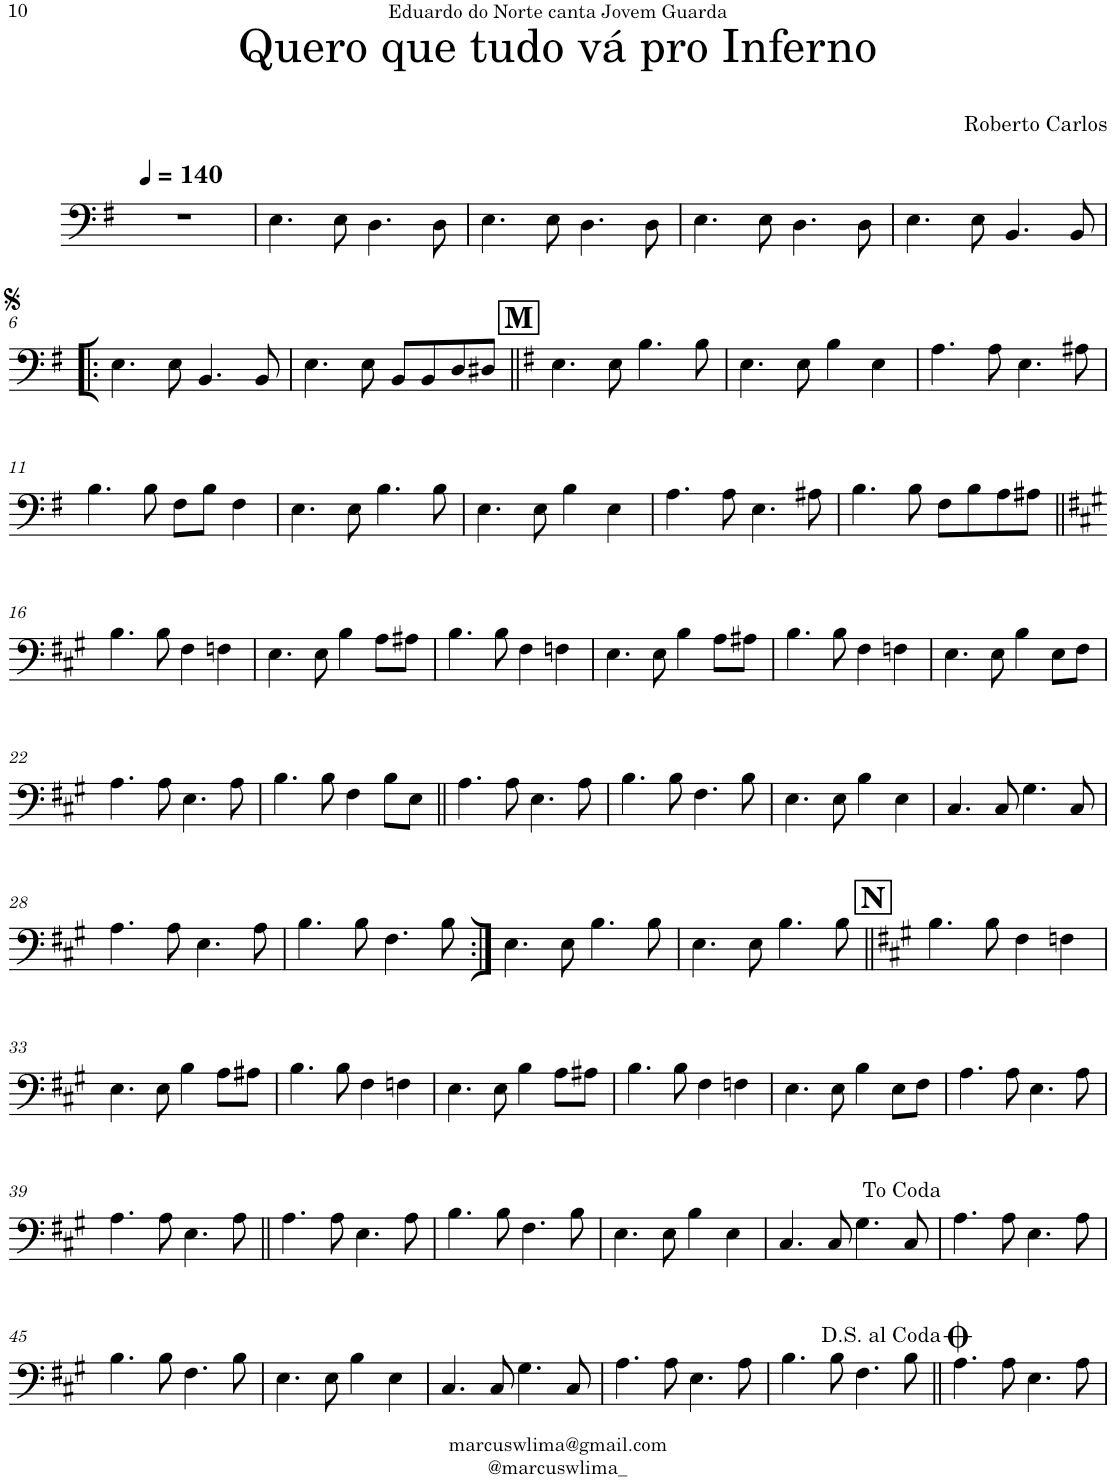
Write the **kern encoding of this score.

**kern
*part1
*staff1
*I"Electric Bass
*I'El. B.
!!LO:PB:g=z
*clefF4
*Trd7c12
*k[f#]
*M4/4
*met(c)
*MM140
=1
1r
=2
4.E\
8E\
4.D\
8D\
=3
4.E\
8E\
4.D\
8D\
=4
4.E\
8E\
4.D\
8D\
=5
4.E\
8E\
4.BB/
8BB/
!!LO:LB:g=z
=6!|:
*k[f#]
4.E\
8E\
4.BB/
8BB/
=7
4.E\
8E\
8BB/L
8BB/
8D/
8D#X/J
!!LO:REH:place=s1:a:B:cj:fs=14:t=M
=8||
*k[f#]
4.E\
8E\
4.B\
8B\
=9
4.E\
8E\
4B\
4E\
=10
4.A\
8A\
4.E\
8A#X\
!!LO:LB:g=z
=11
4.B\
8B\
8F#\L
8B\J
4F#\
=12
4.E\
8E\
4.B\
8B\
=13
4.E\
8E\
4B\
4E\
=14
4.A\
8A\
4.E\
8A#X\
=15
4.B\
8B\
8F#\L
8B\
8A\
8A#X\J
!!LO:LB:g=z
=16||
*k[f#c#g#]
4.B\
8B\
4F#\
4Fn\
=17
4.E\
8E\
4B\
8A\L
8A#X\J
=18
4.B\
8B\
4F#\
4Fn\
=19
4.E\
8E\
4B\
8A\L
8A#X\J
=20
4.B\
8B\
4F#\
4Fn\
=21
4.E\
8E\
4B\
8E\L
8F#\J
!!LO:LB:g=z
=22
4.A\
8A\
4.E\
8A\
=23
4.B\
8B\
4F#\
8B\L
8E\J
=24||
4.A\
8A\
4.E\
8A\
=25
4.B\
8B\
4.F#\
8B\
=26
4.E\
8E\
4B\
4E\
=27
4.C#/
8C#/
4.G#\
8C#/
!!LO:LB:g=z
=28
4.A\
8A\
4.E\
8A\
=29
4.B\
8B\
4.F#\
8B\
=30:|!
4.E\
8E\
4.B\
8B\
=31
4.E\
8E\
4.B\
8B\
!!LO:REH:place=s1:a:B:cj:fs=14:t=N
=32||
*k[f#c#g#]
4.B\
8B\
4F#\
4Fn\
!!LO:LB:g=z
=33
4.E\
8E\
4B\
8A\L
8A#X\J
=34
4.B\
8B\
4F#\
4Fn\
=35
4.E\
8E\
4B\
8A\L
8A#X\J
=36
4.B\
8B\
4F#\
4Fn\
=37
4.E\
8E\
4B\
8E\L
8F#\J
=38
4.A\
8A\
4.E\
8A\
!!LO:LB:g=z
=39
4.A\
8A\
4.E\
8A\
=40||
4.A\
8A\
4.E\
8A\
=41
4.B\
8B\
4.F#\
8B\
=42
4.E\
8E\
4B\
4E\
=43
4.C#/
8C#/
4.G#\
8C#/
=44
4.A\
8A\
4.E\
8A\
!!LO:LB:g=z
=45
4.B\
8B\
4.F#\
8B\
=46
4.E\
8E\
4B\
4E\
=47
4.C#/
8C#/
4.G#\
8C#/
=48
4.A\
8A\
4.E\
8A\
=49
4.B\
8B\
4.F#\
8B\
=50||
4.A\
8A\
4.E\
8A\
=
*-
